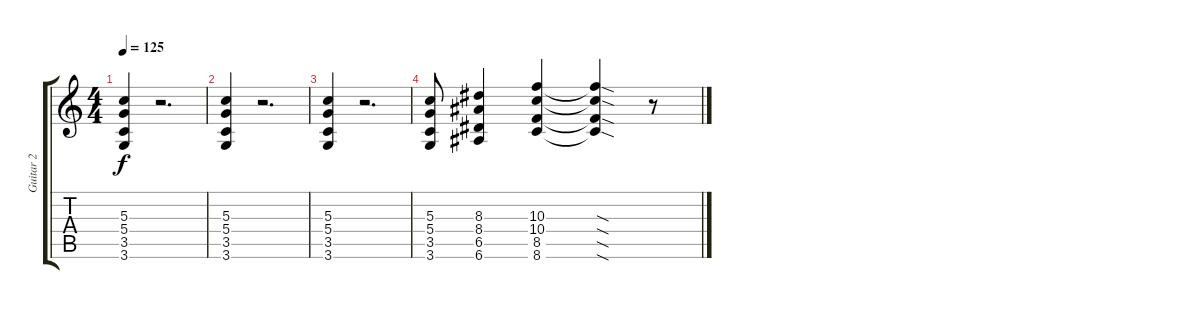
\track ("Guitar 2" "Guitar 2") {instrument distortionguitar}
\staff {score tabs}
\tuning (E4 B3 G3 D3 A2 E2) {hide}
\ts (4 4)
\tempo 125
\clef g2
\ks c
(5.3 5.4 3.5 3.6).4{dy f} r.2{d} |
(5.3 5.4 3.5 3.6).4 r.2{d} |
(5.3 5.4 3.5 3.6).4 r.2{d} |
(5.3 5.4 3.5 3.6).8 (8.3 8.4 6.5 6.6).4 (10.3 10.4 8.5 8.6).4 (10.3{sod t} 10.4{sod t} 8.5{sod t} 8.6{sod t}).4 r.8
